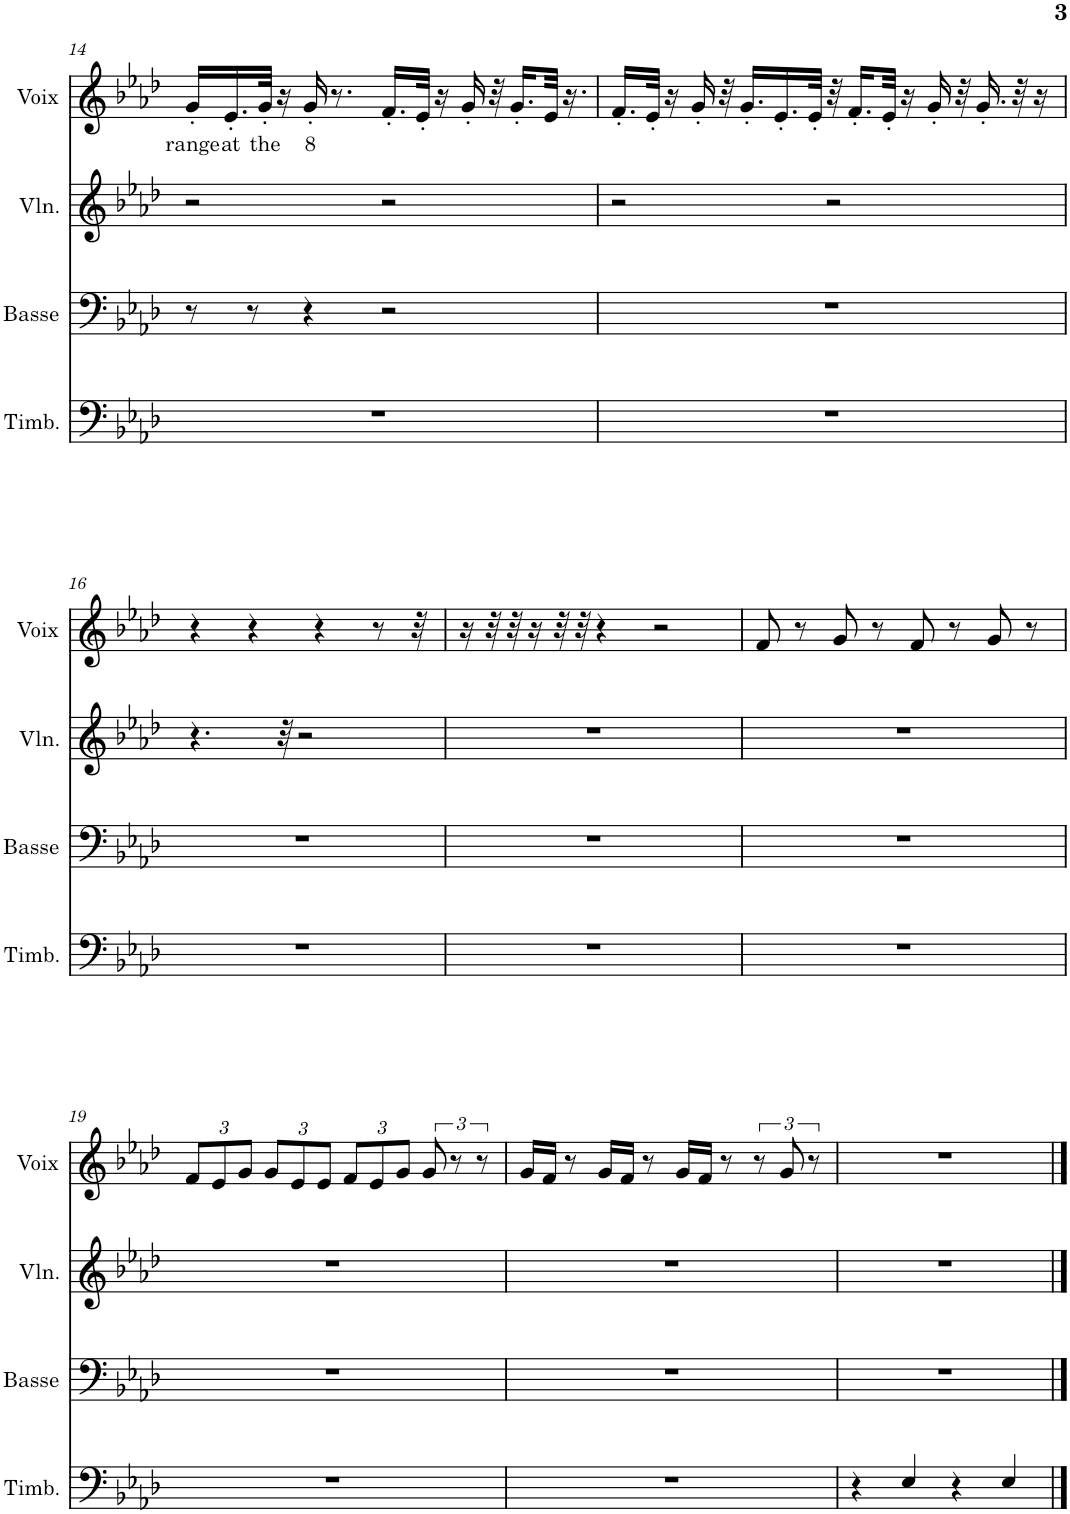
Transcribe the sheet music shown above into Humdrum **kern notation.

**kern	**kern	**kern	**kern	**text
*part4	*part3	*part2	*part1	*part1
*staff4	*staff3	*staff2	*staff1	*staff1
*I"Percussion	*I"Basse	*I"Violon	*I"Voix	*
*	*I'Basse	*I'Vln.	*I'Voix	*
!!LO:PB:g=z
*clefF4	*clefF4	*clefG2	*clefG2	*
*k[b-e-a-d-]	*k[b-e-a-d-]	*k[b-e-a-d-]	*k[b-e-a-d-]	*
*M4/4	*M4/4	*M4/4	*M4/4	*
=14	=14	=14	=14	=14
!	!	!	!	!LO:LY:b
1r	8r	2r	16g'/LL	range
!	!	!	!	!LO:LY:b
.	.	.	16.e-'/	at
.	8r	.	.	.
!	!	!	!	!LO:LY:b
.	.	.	32g'/JJk	the
.	.	.	16r	.
!	!	!	!	!LO:LY:b
.	4r	.	16g'/	8
.	.	.	8.r	.
.	2r	2r	16.f'/LL	.
.	.	.	32e-'/JJk	.
.	.	.	16r	.
.	.	.	16g'/	.
.	.	.	32r	.
.	.	.	16.g'/LL	.
.	.	.	32e-/JJk	.
.	.	.	16.r	.
=15	=15	=15	=15	=15
1r	1r	2r	16.f'/LL	.
.	.	.	32e-'/JJk	.
.	.	.	16r	.
.	.	.	16g'/	.
.	.	.	32r	.
.	.	.	16.g'/LL	.
.	.	.	16.e-'/	.
.	.	.	32e-'/JJk	.
.	.	2r	32r	.
.	.	.	16.f'/LL	.
.	.	.	32e-'/JJk	.
.	.	.	16r	.
.	.	.	16g'/	.
.	.	.	32r	.
.	.	.	16.g'/	.
.	.	.	32r	.
.	.	.	16r	.
!!LO:LB:g=z
=16	=16	=16	=16	=16
1r	1r	4.r	4r	.
.	.	.	4r	.
.	.	32r	.	.
.	.	2r	.	.
.	.	.	4r	.
.	.	.	8r	.
.	.	.	32r	.
.	.	16.ryy	16.ryy	.
=17	=17	=17	=17	=17
1r	1r	1r	16r	.
.	.	.	32r	.
.	.	.	32r	.
.	.	.	16r	.
.	.	.	32r	.
.	.	.	32r	.
.	.	.	4r	.
.	.	.	2r	.
=18	=18	=18	=18	=18
1r	1r	1r	8f/	.
.	.	.	8r	.
.	.	.	8g/	.
.	.	.	8r	.
.	.	.	8f/	.
.	.	.	8r	.
.	.	.	8g/	.
.	.	.	8r	.
!!LO:LB:g=z
=19	=19	=19	=19	=19
*	*	*	*Xbrackettup	*
1r	1r	1r	12f/L	.
.	.	.	12e-/	.
.	.	.	12g/J	.
.	.	.	12g/L	.
.	.	.	12e-/	.
.	.	.	12e-/J	.
.	.	.	12f/L	.
.	.	.	12e-/	.
.	.	.	12g/J	.
*	*	*	*brackettup	*
.	.	.	12g/	.
.	.	.	12r	.
.	.	.	12r	.
=20	=20	=20	=20	=20
1r	1r	1r	16g/LL	.
.	.	.	16f/JJ	.
.	.	.	8r	.
.	.	.	16g/LL	.
.	.	.	16f/JJ	.
.	.	.	8r	.
.	.	.	16g/LL	.
.	.	.	16f/JJ	.
.	.	.	8r	.
.	.	.	12r	.
.	.	.	12g/	.
.	.	.	12r	.
=21	=21	=21	=21	=21
4r	1r	1r	1r	.
4E-/	.	.	.	.
4r	.	.	.	.
4E-/	.	.	.	.
==	==	==	==	==
*-	*-	*-	*-	*-
